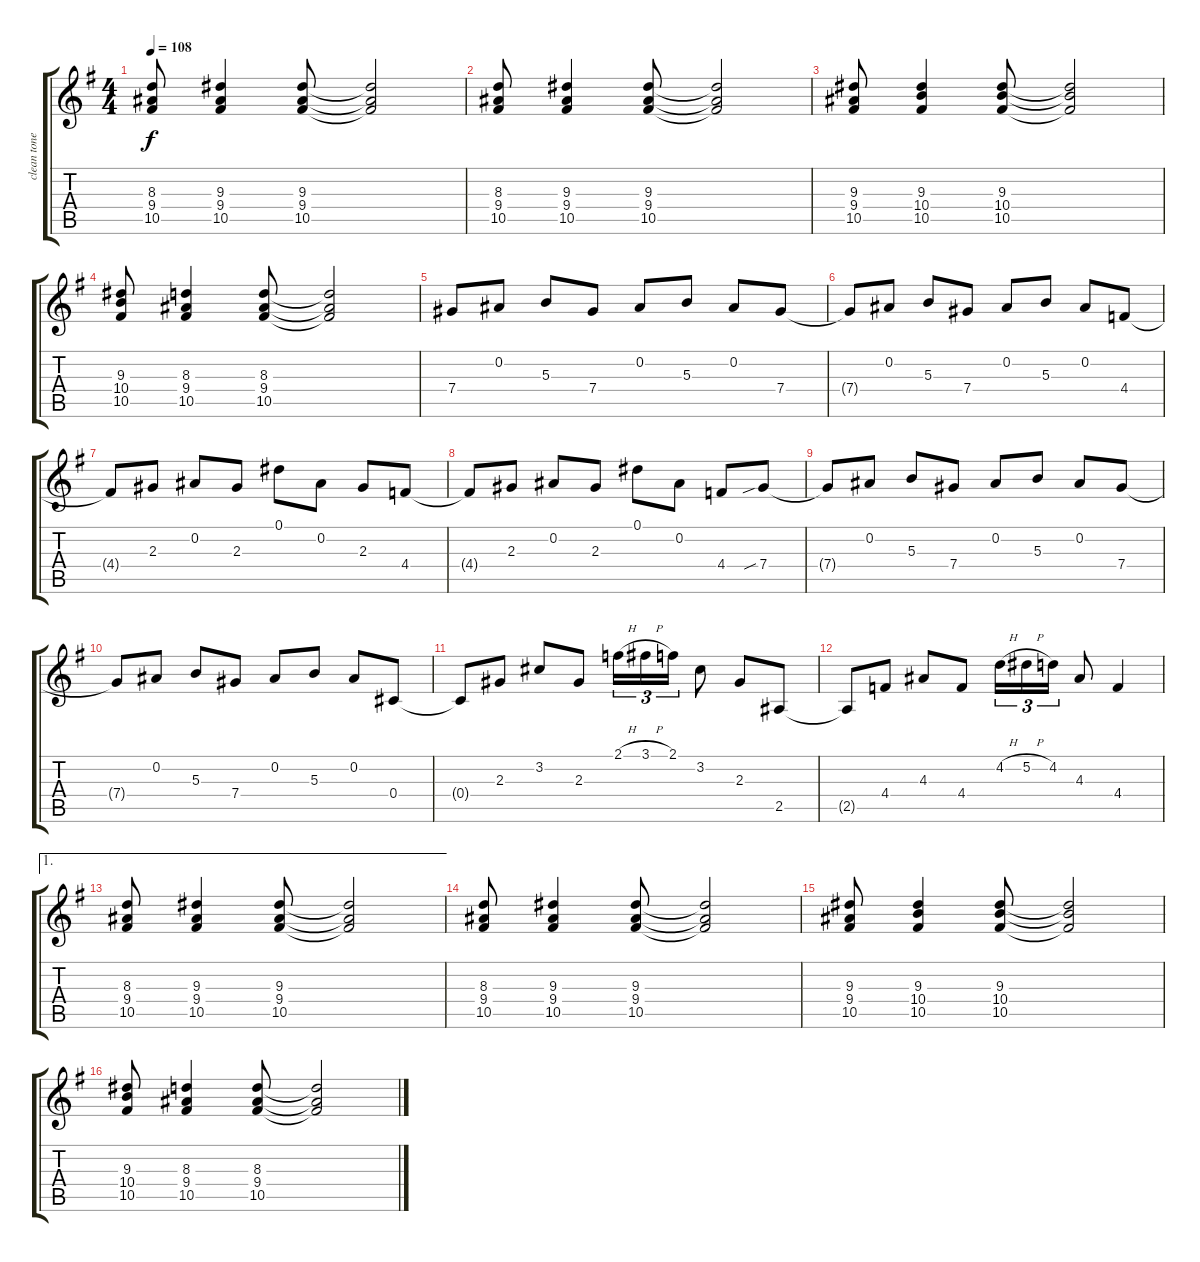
\track ("clean tone w/chorus or flanger" "clean tone") {instrument acousticguitarsteel}
\staff {score tabs}
\tuning (Eb4 Bb3 Gb3 Db3 Ab2 Eb2) {hide}
\ts (4 4)
\tempo 108
\clef g2
\ks g
(8.3 9.4 10.5).8{dy f} (9.3 9.4 10.5).4 (9.3 9.4 10.5).8 (9.3{t} 9.4{t} 10.5{t}).2 |
(8.3 9.4 10.5).8 (9.3 9.4 10.5).4 (9.3 9.4 10.5).8 (9.3{t} 9.4{t} 10.5{t}).2 |
(9.3 9.4 10.5).8 (9.3 10.4 10.5).4 (9.3 10.4 10.5).8 (9.3{t} 10.4{t} 10.5{t}).2 |
(9.3 10.4 10.5).8 (8.3 9.4 10.5).4 (8.3 9.4 10.5).8 (8.3{t} 9.4{t} 10.5{t}).2 |
7.4.8 0.2.8 5.3.8 7.4.8 0.2.8 5.3.8 0.2.8 7.4.8 |
7.4{t}.8 0.2.8 5.3.8 7.4.8 0.2.8 5.3.8 0.2.8 4.4.8 |
4.4{t}.8 2.3.8 0.2.8 2.3.8 0.1.8 0.2.8 2.3.8 4.4.8 |
4.4{t}.8 2.3.8 0.2.8 2.3.8 0.1.8 0.2.8 4.4.8 7.4{sib}.8 |
7.4{t}.8 0.2.8 5.3.8 7.4.8 0.2.8 5.3.8 0.2.8 7.4.8 |
7.4{t}.8 0.2.8 5.3.8 7.4.8 0.2.8 5.3.8 0.2.8 0.4.8 |
0.4{t}.8 2.3.8 3.2.8 2.3.8 2.1{h}.16{tu (3 2)} 3.1{h}.16{tu (3 2)} 2.1.16{tu (3 2)} 3.2.8 2.3.8 2.5.8 |
2.5{t}.8 4.4.8 4.3.8 4.4.8 4.2{h}.16{tu (3 2)} 5.2{h}.16{tu (3 2)} 4.2.16{tu (3 2)} 4.3.8 4.4.4 |
\ae 1
(8.3 9.4 10.5).8 (9.3 9.4 10.5).4 (9.3 9.4 10.5).8 (9.3{t} 9.4{t} 10.5{t}).2 |
(8.3 9.4 10.5).8 (9.3 9.4 10.5).4 (9.3 9.4 10.5).8 (9.3{t} 9.4{t} 10.5{t}).2 |
(9.3 9.4 10.5).8 (9.3 10.4 10.5).4 (9.3 10.4 10.5).8 (9.3{t} 10.4{t} 10.5{t}).2 |
(9.3 10.4 10.5).8 (8.3 9.4 10.5).4 (8.3 9.4 10.5).8 (8.3{t} 9.4{t} 10.5{t}).2
